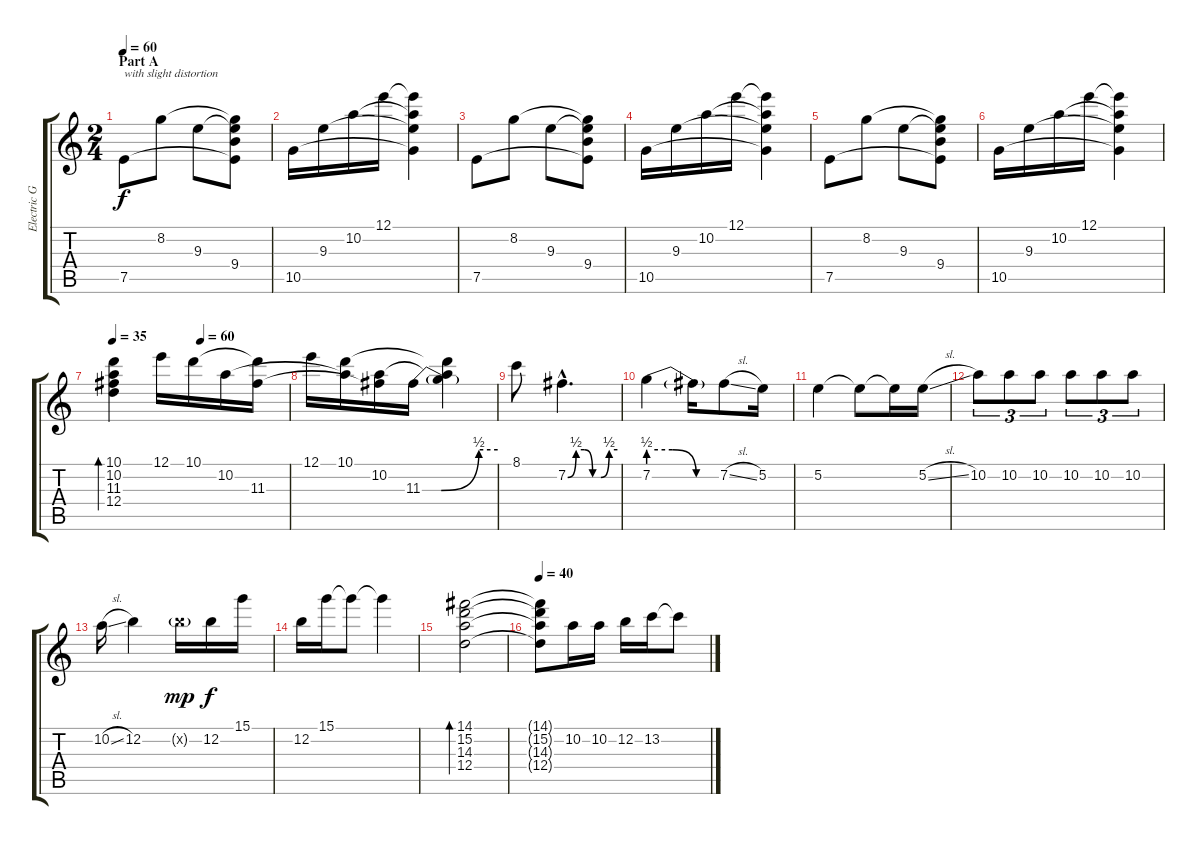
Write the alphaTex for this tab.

\track ("Electric Guitar (1)" "Electric G") {instrument electricguitarjazz}
\staff {score tabs}
\tuning (E4 B3 G3 D3 A2 E2) {hide}
\ts (2 4)
\section ("" "Part A")
\tempo 60
\clef g2
\ks c
7.5.8{txt "with slight distortion" dy f instrument electricguitarjazz} 8.2.8 9.3.8 (8.2{t} 9.3{t} 9.4 7.5{t}).8 |
10.5.16 9.3.16 10.2.16 12.1.16 (12.1{t} 10.2{t} 9.3{t} 10.5{t}).4 |
7.5.8 8.2.8 9.3.8 (8.2{t} 9.3{t} 9.4 7.5{t}).8 |
10.5.16 9.3.16 10.2.16 12.1.16 (12.1{t} 10.2{t} 9.3{t} 10.5{t}).4 |
7.5.8 8.2.8 9.3.8 (8.2{t} 9.3{t} 9.4 7.5{t}).8 |
10.5.16 9.3.16 10.2.16 12.1.16 (12.1{t} 10.2{t} 9.3{t} 10.5{t}).4 |
\tempo 35
\tempo (60 0.5)
(10.1 10.2 11.3 12.4).4{bd 60} 12.1.16 10.1.16 10.2.16 (10.1{t} 11.3).16 |
12.1.16 (10.1 10.2{t}).16 (10.2 11.3{t}).16 11.3{be (custom 0 0 15 0 45 2 60 2)}.16 (10.1{t} 10.2{t} 11.3{t}).4 |
8.1.8 7.2{be (custom 0 0 10 2 20 2 30 0 40 0 50 2 60 2) hac}.4{d} |
7.2{be (custom 0 2 20 2 40 0 60 0)}.4 7.2{t}.16 7.2{sl}.8 5.2.16 |
5.2.4 5.2{t}.8 5.2{t}.16 5.2{sl}.16 |
10.2.8{tu (3 2)} 10.2.8{tu (3 2)} 10.2.8{tu (3 2)} 10.2.8{tu (3 2)} 10.2.8{tu (3 2)} 10.2.8{tu (3 2)} |
10.2{sl}.16 12.2.4 12.2{g x}.16{dy mp} 12.2.16{dy f} 15.1.16 |
12.2.16 15.1.16 15.1{t}.8 15.1{t}.4 |
(14.1 15.2 14.3 12.4).2{bd 60} |
\tempo 40
(14.1{t} 15.2{t} 14.3{t} 12.4{t}).8 10.2.16 10.2.16 12.2.16 13.2.16 13.2{t}.8
